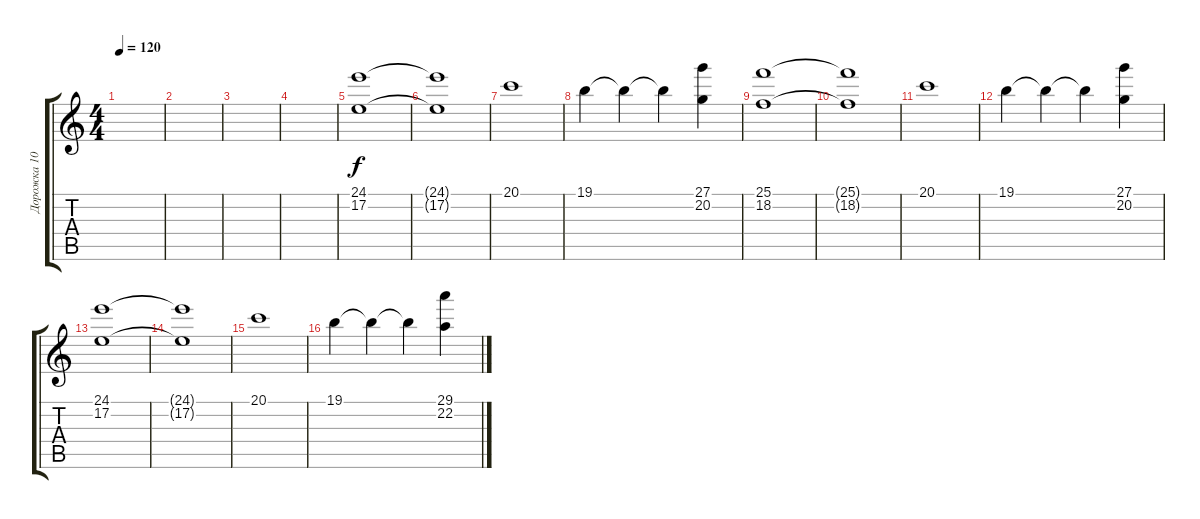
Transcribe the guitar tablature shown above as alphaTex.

\track ("Дорожка 10" "Дорожка 10") {instrument stringensemble1}
\staff {score tabs}
\tuning (E4 B3 G3 D3 A2 E2) {hide}
\ts (4 4)
\tempo 120
\clef g2
\ks c
|
|
|
|
(24.1 17.2).1 |
(24.1{t} 17.2{t}).1 |
20.1.1 |
19.1.4 19.1{t}.4 19.1{t}.4 (27.1 20.2).4 |
(25.1 18.2).1 |
(25.1{t} 18.2{t}).1 |
20.1.1 |
19.1.4 19.1{t}.4 19.1{t}.4 (27.1 20.2).4 |
(24.1 17.2).1 |
(24.1{t} 17.2{t}).1 |
20.1.1 |
19.1.4 19.1{t}.4 19.1{t}.4 (29.1 22.2).4
